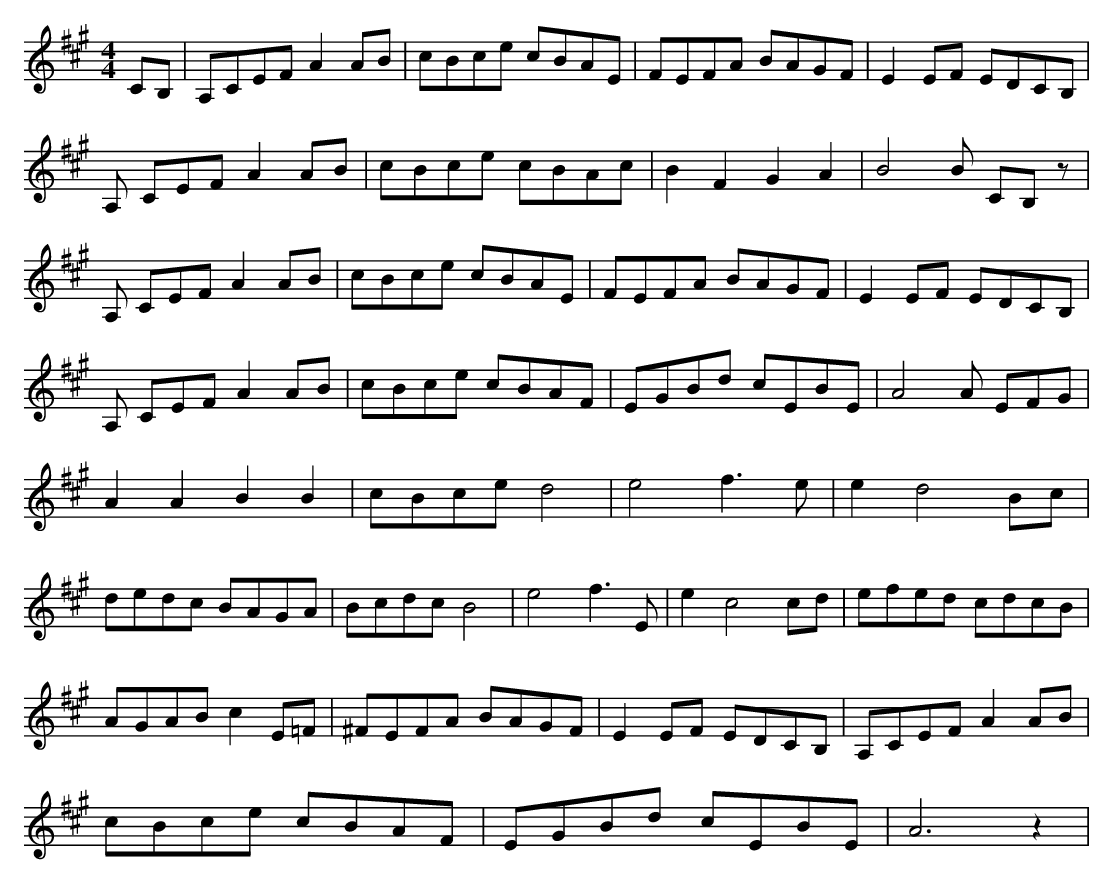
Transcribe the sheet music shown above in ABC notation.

X:1
M:4/4
K:A
CB,|A,CEF A2 AB|cBce cBAE|FEFA BAGF|E2 EF EDCB,|
A, CEF A2 AB|cBce cBAc|B2 F2 G2 A2|B4B CB,z|
A, CEF A2 AB|cBce cBAE|FEFA BAGF|E2 EF EDCB,|
A, CEF A2 AB|cBce cBAF|EGBd cEBE|A4A EFG|
A2 A2 B2 B2|cBce d4|e4 f3 e|e2 d4 Bc|
dedc BAGA|Bcdc B4|e4 f3 E|e2 c4 cd|efed cdcB|
AGAB c2 E=F|^FEFA BAGF|E2 EF EDCB,|A,CEF A2 AB|
cBce cBAF|EGBd cEBE|A6z2|
